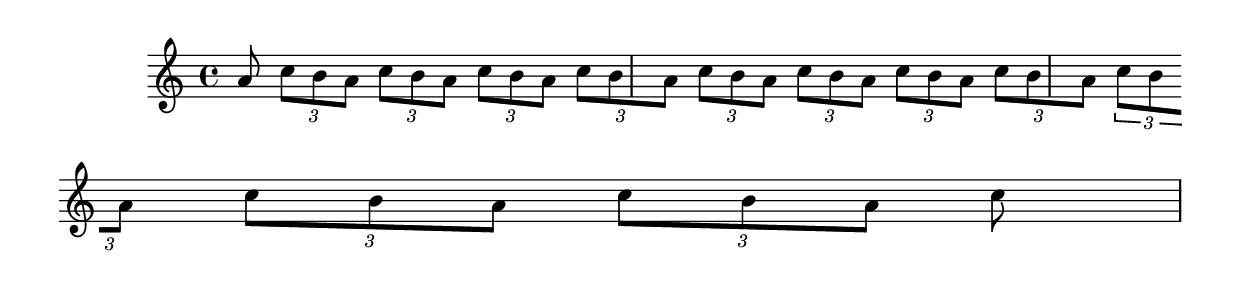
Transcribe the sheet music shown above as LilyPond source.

%% Do not edit this file; it is auto-generated from LSR http://lsr.dsi.unimi.it
%% This file is in the public domain.
\version "2.11.64"

\header {
  lsrtags = "rhythms"

 doctitlees = "Permitir saltos de línea dentro de grupos especiales con barra"
 texidoces = "
Este ejemplo artificial muestra cómo se pueden permitir tanto los
saltos de línea manuales como los automáticos dentro de un grupo de
valoración especial unido por una barra.  Observe que estos grupos
sincopados se deben barrar manualmente.

"

%% Translation of GIT committish :<6ce7f350682dfa99af97929be1dec6b9f1cbc01a>
  texidocde = "
Dieses künstliche Beispiel zeigt, wie sowohl automatische als auch
manuelle Zeilenumbrüche innerhalb einer N-tole mit Balken erlaubt
werden können.  Diese unregelmäßige Bebalkung muss allerdings manuell
gesetzt werden.

"
  doctitlede = "Zeilenumbrüche bei N-tolen mit Balken erlauben"

  texidoc = "
This artificial example shows how both manual and automatic line breaks
may be permitted to within a beamed tuplet. Note that such off-beat
tuplets have to be beamed manually.

"
  doctitle = "Permitting line breaks within beamed tuplets"
} % begin verbatim

\layout {
  \context {
    \Voice
    % Permit line breaks within tuplets
    \remove "Forbid_line_break_engraver"
    % Allow beams to be broken at line breaks
    \override Beam #'breakable = ##t
  }
}
\relative c'' {
  a8
  \repeat unfold 8 { \times 2/3 { c[ b a] } }
  % Insert a manual line break within a tuplet
  \times 2/3 { c[ b \bar "" \break a] }
  \repeat unfold 2 { \times 2/3 { c[ b a] } }
  c8
}
